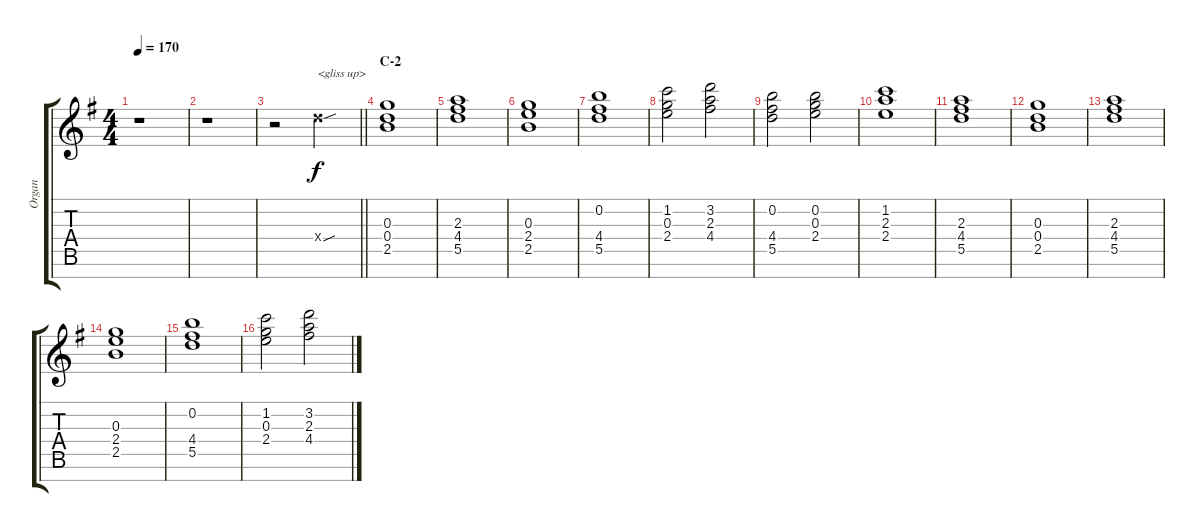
\track ("Organ" "Organ") {instrument rockorgan}
\staff {score tabs}
\tuning (E6 B5 G5 D5 A4 E4 B3) {hide}
\ts (4 4)
\tempo 170
\clef g2
\ks g
r.1{dy f} |
r.1 |
\barLineRight lightlight
r.2 0.4{sou x}.2{txt "<gliss up>"} |
\section ("" "C-2")
(0.3 0.4 2.5).1 |
(2.3 4.4 5.5).1 |
(0.3 2.4 2.5).1 |
(0.2 4.4 5.5).1 |
(1.2 0.3 2.4).2 (3.2 2.3 4.4).2 |
(0.2 4.4 5.5).2 (0.2 0.3 2.4).2 |
(1.2 2.3 2.4).1 |
(2.3 4.4 5.5).1 |
(0.3 0.4 2.5).1 |
(2.3 4.4 5.5).1 |
(0.3 2.4 2.5).1 |
(0.2 4.4 5.5).1 |
(1.2 0.3 2.4).2 (3.2 2.3 4.4).2
